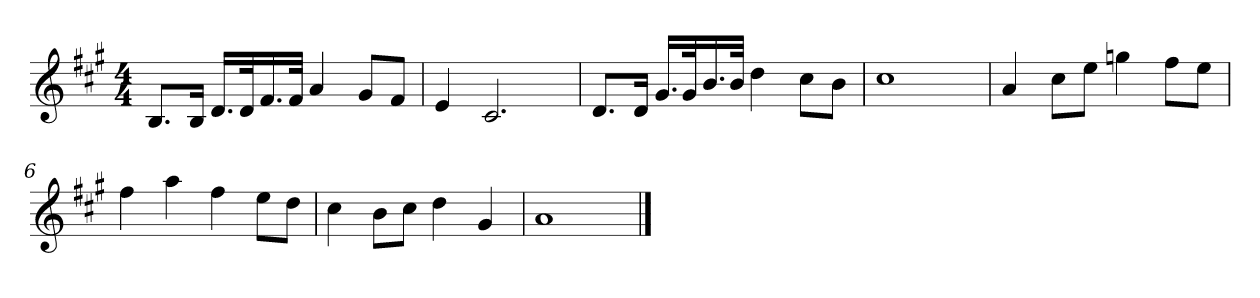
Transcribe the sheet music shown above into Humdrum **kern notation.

**kern
*part1
*staff1
*clefG2
*k[f#c#g#]
*A:
*M4/4
=1
8.B/L
16B/Jk
16.d/LL
32d/k
16.f#/
32f#/JJk
4a/
8g#/L
8f#/J
=2
4e/
2.c#/
=3
8.d/L
16d/Jk
16.g#/LL
32g#/k
16.b/
32b/JJk
4dd\
8cc#\L
8b\J
=4
1cc#
!!LO:LB:g=z
=5
4a/
8cc#\L
8ee\J
4ggn\
8ff#\L
8ee\J
=6
4ff#\
4aa\
4ff#\
8ee\L
8dd\J
=7
4cc#\
8b\L
8cc#\J
4dd\
4g#/
=8
1a
==
*-
